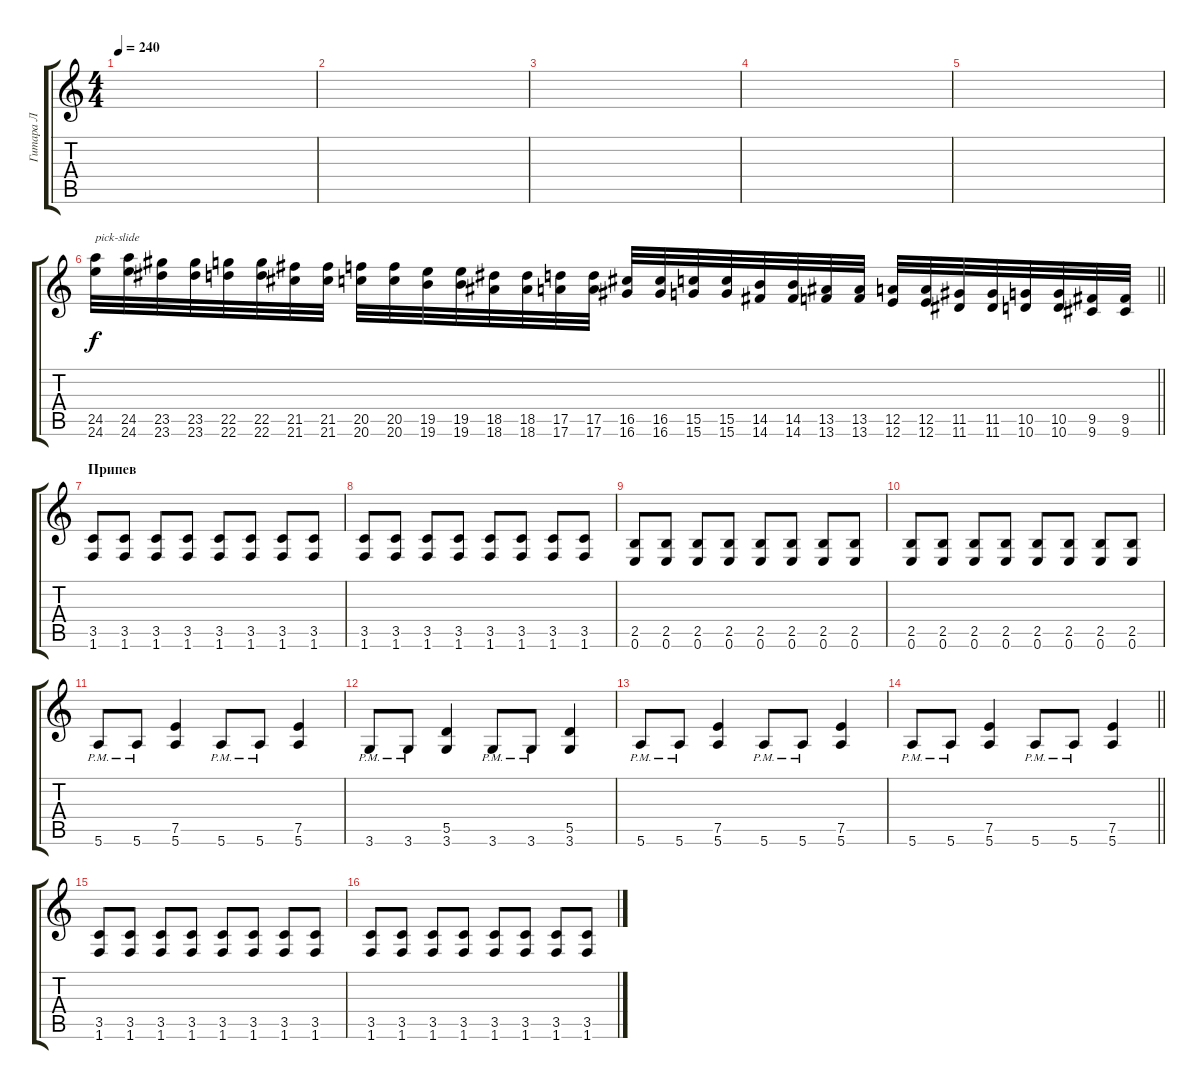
\track ("Гитара Л" "Гитара Л") {instrument distortionguitar}
\staff {score tabs}
\tuning (E4 B3 G3 D3 A2 E2) {hide}
\ts (4 4)
\tempo 240
\clef g2
\ks c
|
|
|
|
|
\barLineRight lightlight
(24.5 24.6).32{txt "pick-slide"} (24.5 24.6).32 (23.5 23.6).32 (23.5 23.6).32 (22.5 22.6).32 (22.5 22.6).32 (21.5 21.6).32 (21.5 21.6).32 (20.5 20.6).32 (20.5 20.6).32 (19.5 19.6).32 (19.5 19.6).32 (18.5 18.6).32 (18.5 18.6).32 (17.5 17.6).32 (17.5 17.6).32 (16.5 16.6).32 (16.5 16.6).32 (15.5 15.6).32 (15.5 15.6).32 (14.5 14.6).32 (14.5 14.6).32 (13.5 13.6).32 (13.5 13.6).32 (12.5 12.6).32 (12.5 12.6).32 (11.5 11.6).32 (11.5 11.6).32 (10.5 10.6).32 (10.5 10.6).32 (9.5 9.6).32 (9.5 9.6).32 |
\section ("" "Припев")
(3.5 1.6).8 (3.5 1.6).8 (3.5 1.6).8 (3.5 1.6).8 (3.5 1.6).8 (3.5 1.6).8 (3.5 1.6).8 (3.5 1.6).8 |
(3.5 1.6).8 (3.5 1.6).8 (3.5 1.6).8 (3.5 1.6).8 (3.5 1.6).8 (3.5 1.6).8 (3.5 1.6).8 (3.5 1.6).8 |
(2.5 0.6).8 (2.5 0.6).8 (2.5 0.6).8 (2.5 0.6).8 (2.5 0.6).8 (2.5 0.6).8 (2.5 0.6).8 (2.5 0.6).8 |
(2.5 0.6).8 (2.5 0.6).8 (2.5 0.6).8 (2.5 0.6).8 (2.5 0.6).8 (2.5 0.6).8 (2.5 0.6).8 (2.5 0.6).8 |
5.6{pm}.8 5.6{pm}.8 (7.5 5.6).4 5.6{pm}.8 5.6{pm}.8 (7.5 5.6).4 |
3.6{pm}.8 3.6{pm}.8 (5.5 3.6).4 3.6{pm}.8 3.6{pm}.8 (5.5 3.6).4 |
5.6{pm}.8 5.6{pm}.8 (7.5 5.6).4 5.6{pm}.8 5.6{pm}.8 (7.5 5.6).4 |
\barLineRight lightlight
5.6{pm}.8 5.6{pm}.8 (7.5 5.6).4 5.6{pm}.8 5.6{pm}.8 (7.5 5.6).4 |
\section ("" " ")
(3.5 1.6).8 (3.5 1.6).8 (3.5 1.6).8 (3.5 1.6).8 (3.5 1.6).8 (3.5 1.6).8 (3.5 1.6).8 (3.5 1.6).8 |
(3.5 1.6).8 (3.5 1.6).8 (3.5 1.6).8 (3.5 1.6).8 (3.5 1.6).8 (3.5 1.6).8 (3.5 1.6).8 (3.5 1.6).8
